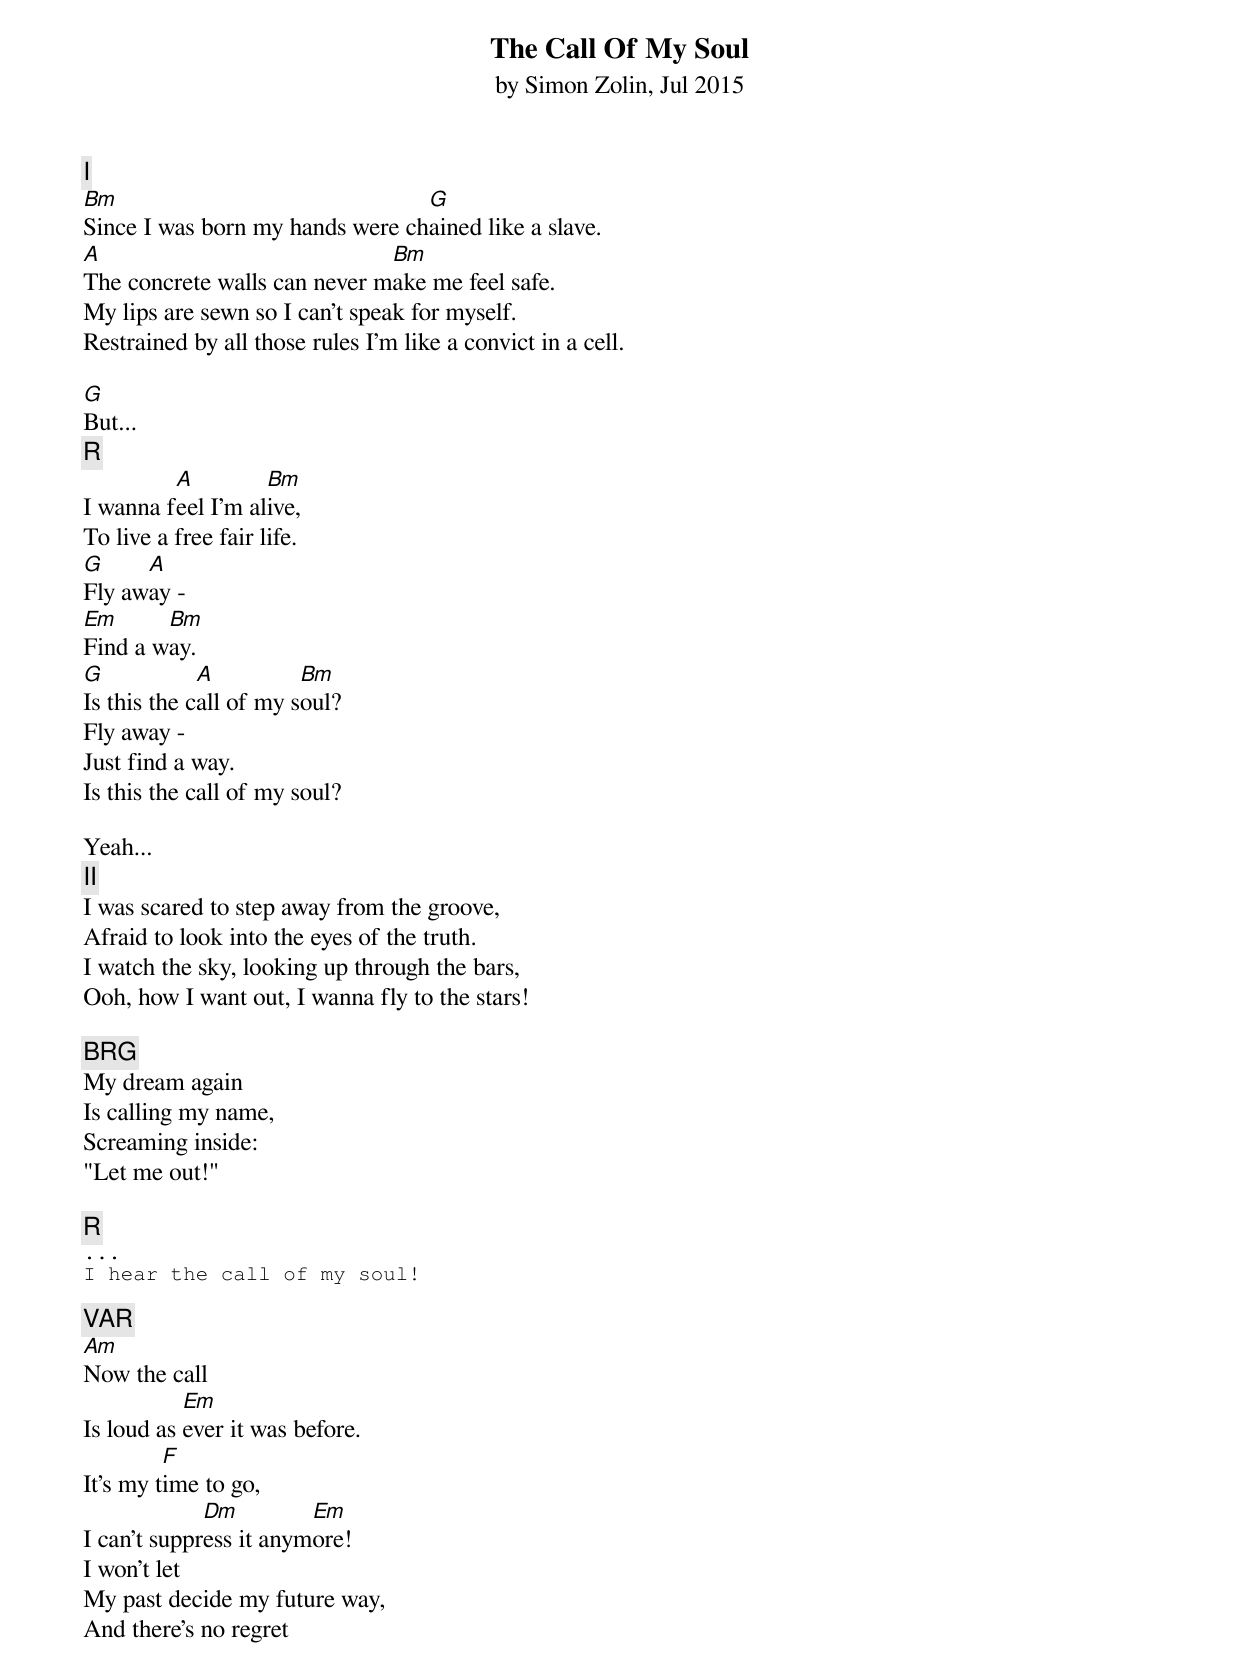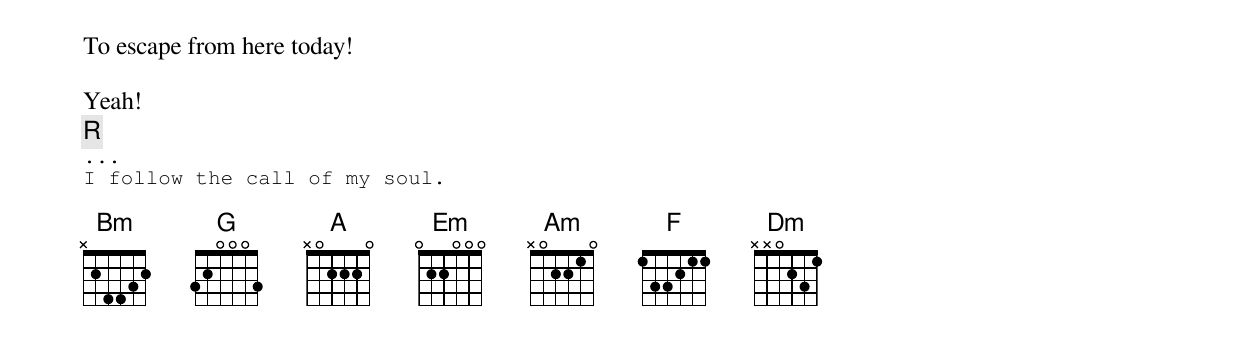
The Call Of My Soul
by Simon Zolin, Jul 2015

[I]
Bm                               G
Since I was born my hands were chained like a slave.
A                             Bm
The concrete walls can never make me feel safe.
My lips are sewn so I can't speak for myself.
Restrained by all those rules I'm like a convict in a cell.

G
But...
[R]
         A         Bm
I wanna feel I'm alive,
To live a free fair life.
G     A
Fly away -
Em      Bm
Find a way.
G            A          Bm
Is this the call of my soul?
Fly away -
Just find a way.
Is this the call of my soul?

Yeah...
[II]
I was scared to step away from the groove,
Afraid to look into the eyes of the truth.
I watch the sky, looking up through the bars,
Ooh, how I want out, I wanna fly to the stars!

[BRG]
My dream again
Is calling my name,
Screaming inside:
"Let me out!"

[R]
...
I hear the call of my soul!

[VAR]
Am
Now the call
           Em
Is loud as ever it was before.
         F
It's my time to go,
             Dm         Em
I can't suppress it anymore!
I won't let
My past decide my future way,
And there's no regret
To escape from here today!

Yeah!
[R]
...
I follow the call of my soul.
